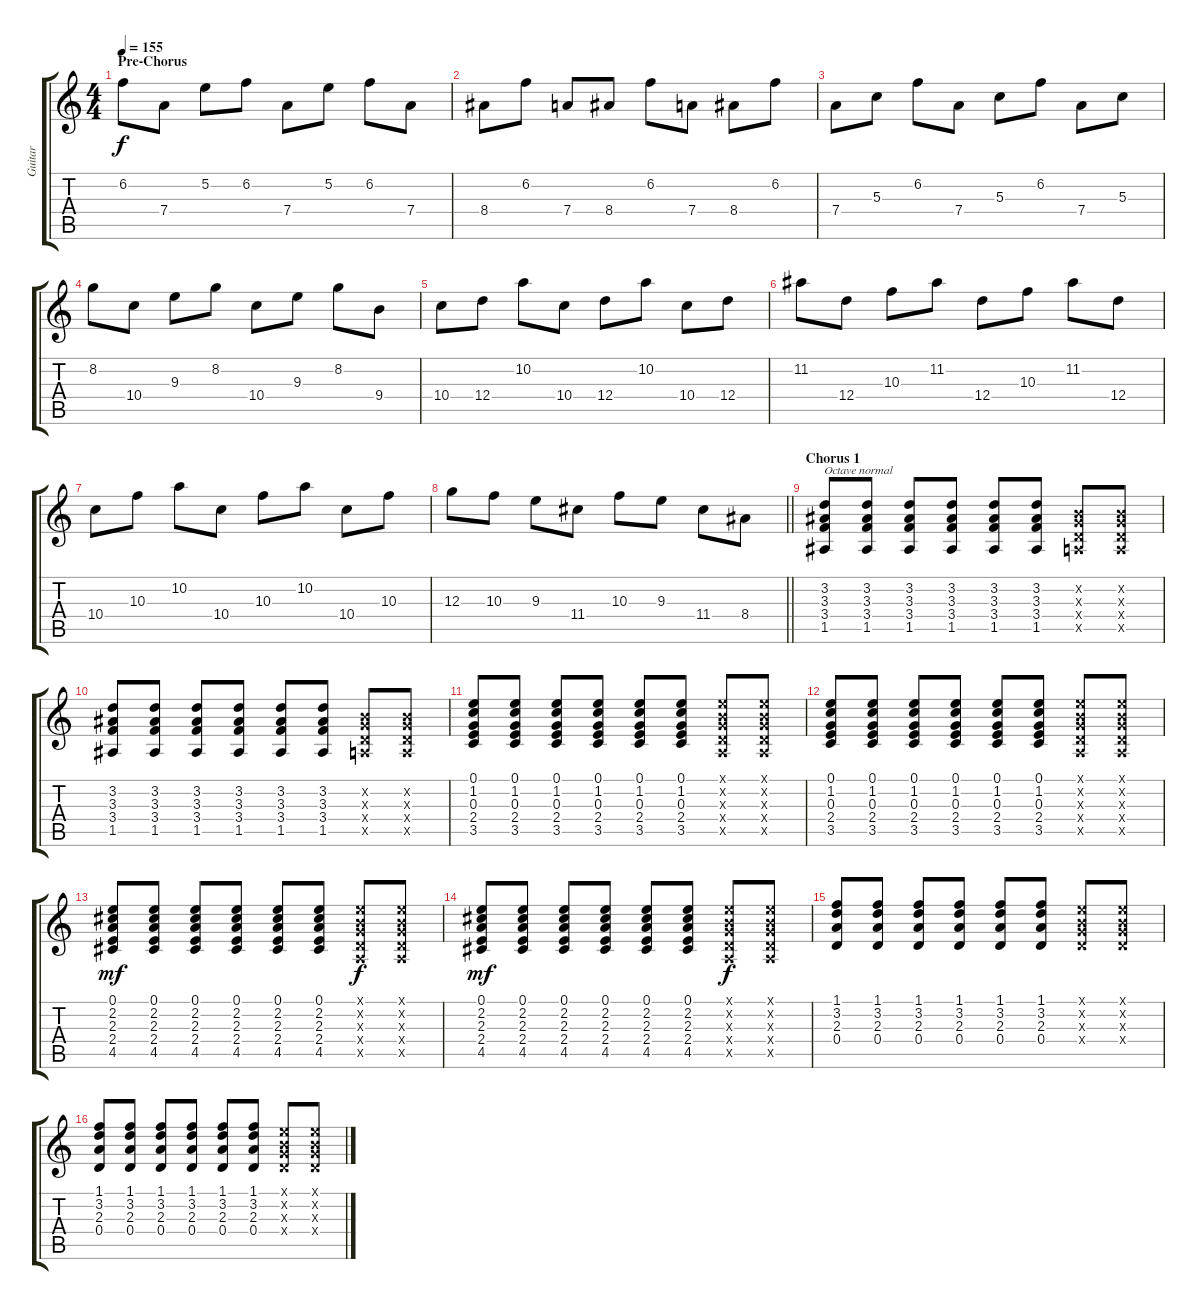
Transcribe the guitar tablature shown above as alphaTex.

\track ("Guitar" "Guitar") {instrument distortionguitar}
\staff {score tabs}
\tuning (E4 B3 G3 D3 A2 D2) {hide}
\ts (4 4)
\section ("" "Pre-Chorus")
\tempo 155
\clef g2
\ks c
6.2.8{dy f volume 10} 7.4.8 5.2.8 6.2.8 7.4.8 5.2.8 6.2.8 7.4.8 |
8.4.8 6.2.8 7.4.8 8.4.8 6.2.8 7.4.8 8.4.8 6.2.8 |
7.4.8 5.3.8 6.2.8 7.4.8 5.3.8 6.2.8 7.4.8 5.3.8 |
8.2.8 10.4.8 9.3.8 8.2.8 10.4.8 9.3.8 8.2.8 9.4.8 |
10.4.8 12.4.8 10.2.8 10.4.8 12.4.8 10.2.8 10.4.8 12.4.8 |
11.2.8 12.4.8 10.3.8 11.2.8 12.4.8 10.3.8 11.2.8 12.4.8 |
10.4.8 10.3.8 10.2.8 10.4.8 10.3.8 10.2.8 10.4.8 10.3.8 |
\barLineRight lightlight
12.3.8 10.3.8 9.3.8 11.4.8 10.3.8 9.3.8 11.4.8 8.4.8 |
\section ("" "Chorus 1")
(3.2 3.3 3.4 1.5).8{txt "Octave normal" volume 9} (3.2 3.3 3.4 1.5).8 (3.2 3.3 3.4 1.5).8 (3.2 3.3 3.4 1.5).8 (3.2 3.3 3.4 1.5).8 (3.2 3.3 3.4 1.5).8 (0.2{x} 0.3{x} 0.4{x} 0.5{x}).8 (0.2{x} 0.3{x} 0.4{x} 0.5{x}).8 |
(3.2 3.3 3.4 1.5).8 (3.2 3.3 3.4 1.5).8 (3.2 3.3 3.4 1.5).8 (3.2 3.3 3.4 1.5).8 (3.2 3.3 3.4 1.5).8 (3.2 3.3 3.4 1.5).8 (0.2{x} 0.3{x} 0.4{x} 0.5{x}).8 (0.2{x} 0.3{x} 0.4{x} 0.5{x}).8 |
(0.1 1.2 0.3 2.4 3.5).8 (0.1 1.2 0.3 2.4 3.5).8 (0.1 1.2 0.3 2.4 3.5).8 (0.1 1.2 0.3 2.4 3.5).8 (0.1 1.2 0.3 2.4 3.5).8 (0.1 1.2 0.3 2.4 3.5).8 (0.1{x} 0.2{x} 0.3{x} 0.4{x} 0.5{x}).8 (0.1{x} 0.2{x} 0.3{x} 0.4{x} 0.5{x}).8 |
(0.1 1.2 0.3 2.4 3.5).8 (0.1 1.2 0.3 2.4 3.5).8 (0.1 1.2 0.3 2.4 3.5).8 (0.1 1.2 0.3 2.4 3.5).8 (0.1 1.2 0.3 2.4 3.5).8 (0.1 1.2 0.3 2.4 3.5).8 (0.1{x} 0.2{x} 0.3{x} 0.4{x} 0.5{x}).8 (0.1{x} 0.2{x} 0.3{x} 0.4{x} 0.5{x}).8 |
(0.1 2.2 2.3 2.4 4.5).8{dy mf} (0.1 2.2 2.3 2.4 4.5).8 (0.1 2.2 2.3 2.4 4.5).8 (0.1 2.2 2.3 2.4 4.5).8 (0.1 2.2 2.3 2.4 4.5).8 (0.1 2.2 2.3 2.4 4.5).8 (0.1{x} 0.2{x} 0.3{x} 0.4{x} 0.5{x}).8{dy f} (0.1{x} 0.2{x} 0.3{x} 0.4{x} 0.5{x}).8 |
(0.1 2.2 2.3 2.4 4.5).8{dy mf} (0.1 2.2 2.3 2.4 4.5).8 (0.1 2.2 2.3 2.4 4.5).8 (0.1 2.2 2.3 2.4 4.5).8 (0.1 2.2 2.3 2.4 4.5).8 (0.1 2.2 2.3 2.4 4.5).8 (0.1{x} 0.2{x} 0.3{x} 0.4{x} 0.5{x}).8{dy f} (0.1{x} 0.2{x} 0.3{x} 0.4{x} 0.5{x}).8 |
(1.1 3.2 2.3 0.4).8 (1.1 3.2 2.3 0.4).8 (1.1 3.2 2.3 0.4).8 (1.1 3.2 2.3 0.4).8 (1.1 3.2 2.3 0.4).8 (1.1 3.2 2.3 0.4).8 (0.1{x} 0.2{x} 0.3{x} 0.4{x}).8 (0.1{x} 0.2{x} 0.3{x} 0.4{x}).8 |
(1.1 3.2 2.3 0.4).8 (1.1 3.2 2.3 0.4).8 (1.1 3.2 2.3 0.4).8 (1.1 3.2 2.3 0.4).8 (1.1 3.2 2.3 0.4).8 (1.1 3.2 2.3 0.4).8 (0.1{x} 0.2{x} 0.3{x} 0.4{x}).8 (0.1{x} 0.2{x} 0.3{x} 0.4{x}).8
